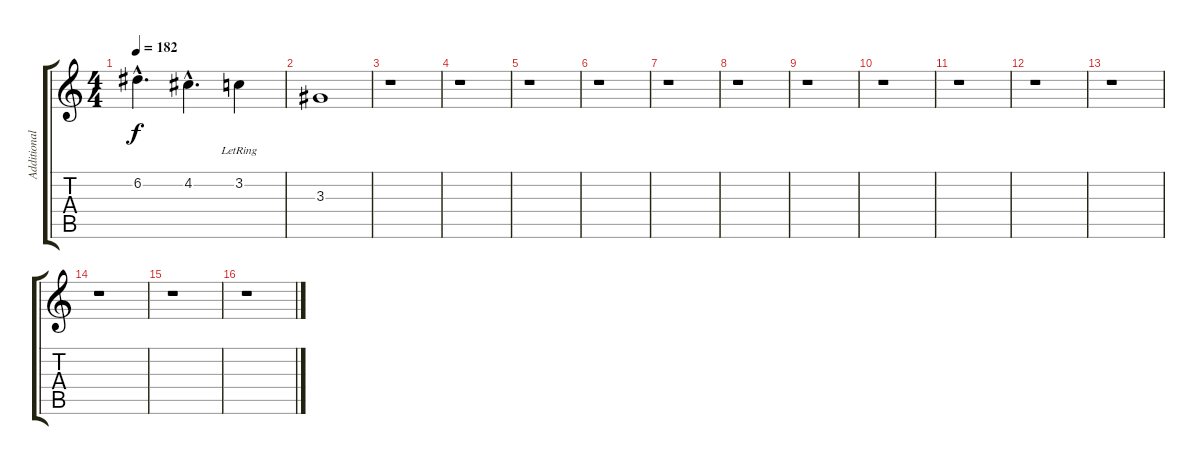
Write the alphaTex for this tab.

\track ("Additional Guitar 2" "Additional") {instrument electricguitarclean}
\staff {score tabs}
\tuning (D4 A3 F3 C3 G2 C2) {hide}
\ts (4 4)
\tempo 182
\clef g2
\ks c
6.2{hac}.4{d dy f} 4.2{hac}.4{d} 3.2{lr}.4 |
3.3.1 |
r.1 |
r.1 |
r.1 |
r.1 |
r.1 |
r.1 |
r.1 |
r.1 |
r.1 |
r.1 |
r.1 |
r.1 |
r.1 |
r.1
